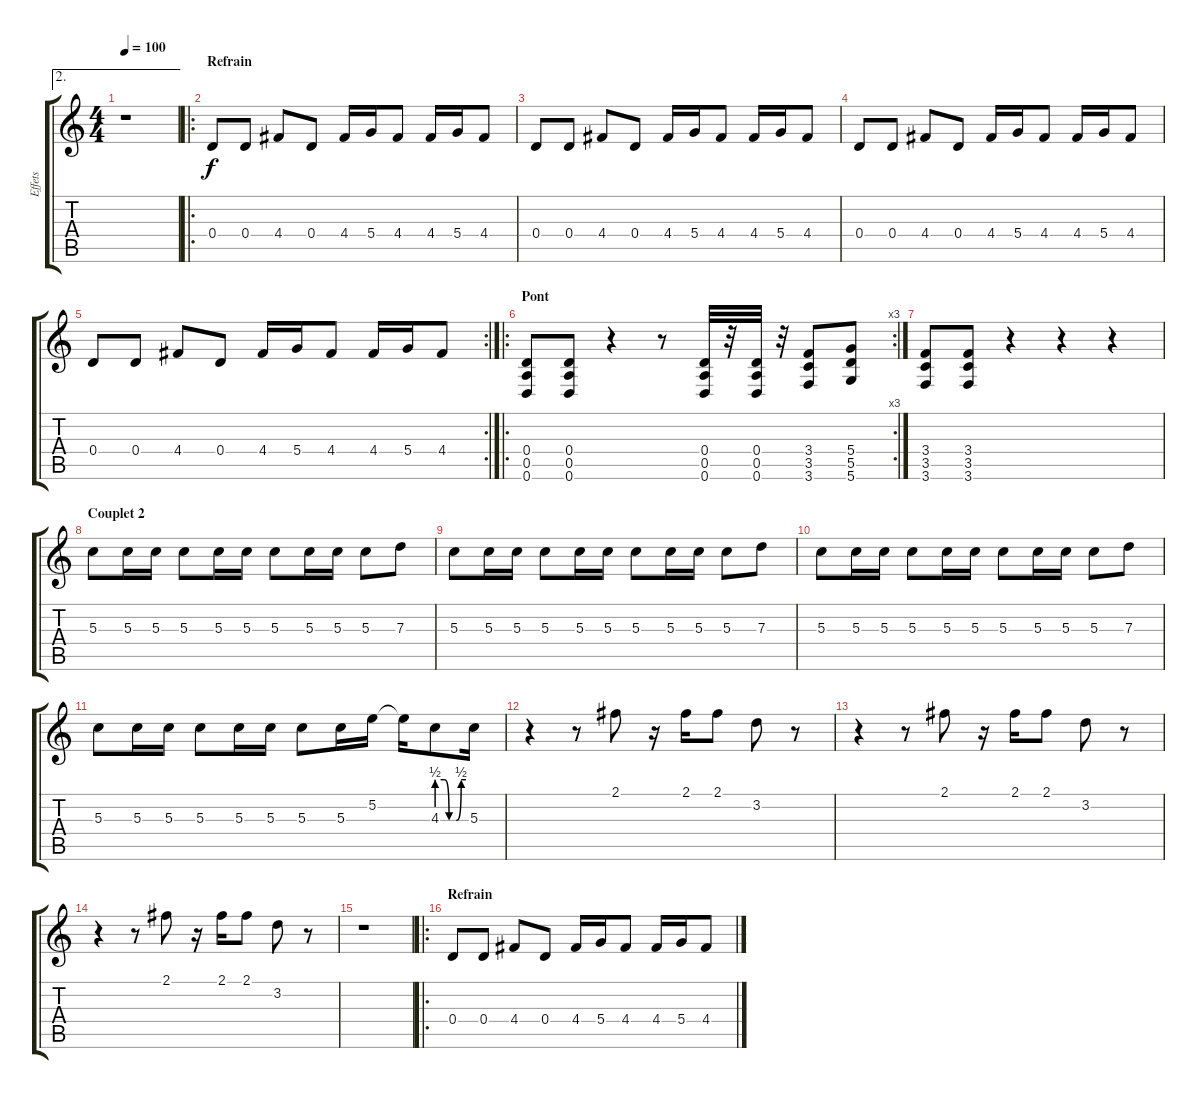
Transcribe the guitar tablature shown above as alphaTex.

\track ("Effets" "Effets") {instrument distortionguitar}
\staff {score tabs}
\tuning (E4 B3 G3 D3 A2 D2) {hide}
\ae 2
\ts (4 4)
\tempo 100
\clef g2
\ks c
r.1{dy f} |
\ro
\section ("" "Refrain")
0.4.8{volume 13 instrument distortionguitar} 0.4.8 4.4.8 0.4.8 4.4.16 5.4.16 4.4.8 4.4.16 5.4.16 4.4.8 |
0.4.8 0.4.8 4.4.8 0.4.8 4.4.16 5.4.16 4.4.8 4.4.16 5.4.16 4.4.8 |
0.4.8 0.4.8 4.4.8 0.4.8 4.4.16 5.4.16 4.4.8 4.4.16 5.4.16 4.4.8 |
\rc 2
0.4.8 0.4.8 4.4.8 0.4.8 4.4.16 5.4.16 4.4.8 4.4.16 5.4.16 4.4.8 |
\ro
\rc 3
\section ("" "Pont")
(0.4 0.5 0.6).8{instrument distortionguitar} (0.4 0.5 0.6).8 r.4 r.8 (0.4 0.5 0.6).32 r.32 (0.4 0.5 0.6).32 r.32 (3.4 3.5 3.6).8 (5.4 5.5 5.6).8 |
(3.4 3.5 3.6).8 (3.4 3.5 3.6).8 r.4 r.4 r.4 |
\section ("" "Couplet 2")
5.3.8{volume 9 instrument lead1square} 5.3.16 5.3.16 5.3.8 5.3.16 5.3.16 5.3.8 5.3.16 5.3.16 5.3.8 7.3.8 |
5.3.8 5.3.16 5.3.16 5.3.8 5.3.16 5.3.16 5.3.8 5.3.16 5.3.16 5.3.8 7.3.8 |
5.3.8 5.3.16 5.3.16 5.3.8 5.3.16 5.3.16 5.3.8 5.3.16 5.3.16 5.3.8 7.3.8 |
5.3.8 5.3.16 5.3.16 5.3.8 5.3.16 5.3.16 5.3.8 5.3.16 5.2.16 5.2{t}.16 4.3{be (custom 0 2 15 2 25 0 40 0 50 2 60 2)}.8 5.3.16 |
r.4{instrument distortionguitar} r.8 2.1.8 r.16 2.1.16 2.1.8 3.2.8 r.8 |
r.4 r.8 2.1.8 r.16 2.1.16 2.1.8 3.2.8 r.8 |
r.4 r.8 2.1.8 r.16 2.1.16 2.1.8 3.2.8 r.8 |
r.1 |
\ro
\section ("" "Refrain")
0.4.8{volume 13 instrument distortionguitar} 0.4.8 4.4.8 0.4.8 4.4.16 5.4.16 4.4.8 4.4.16 5.4.16 4.4.8
